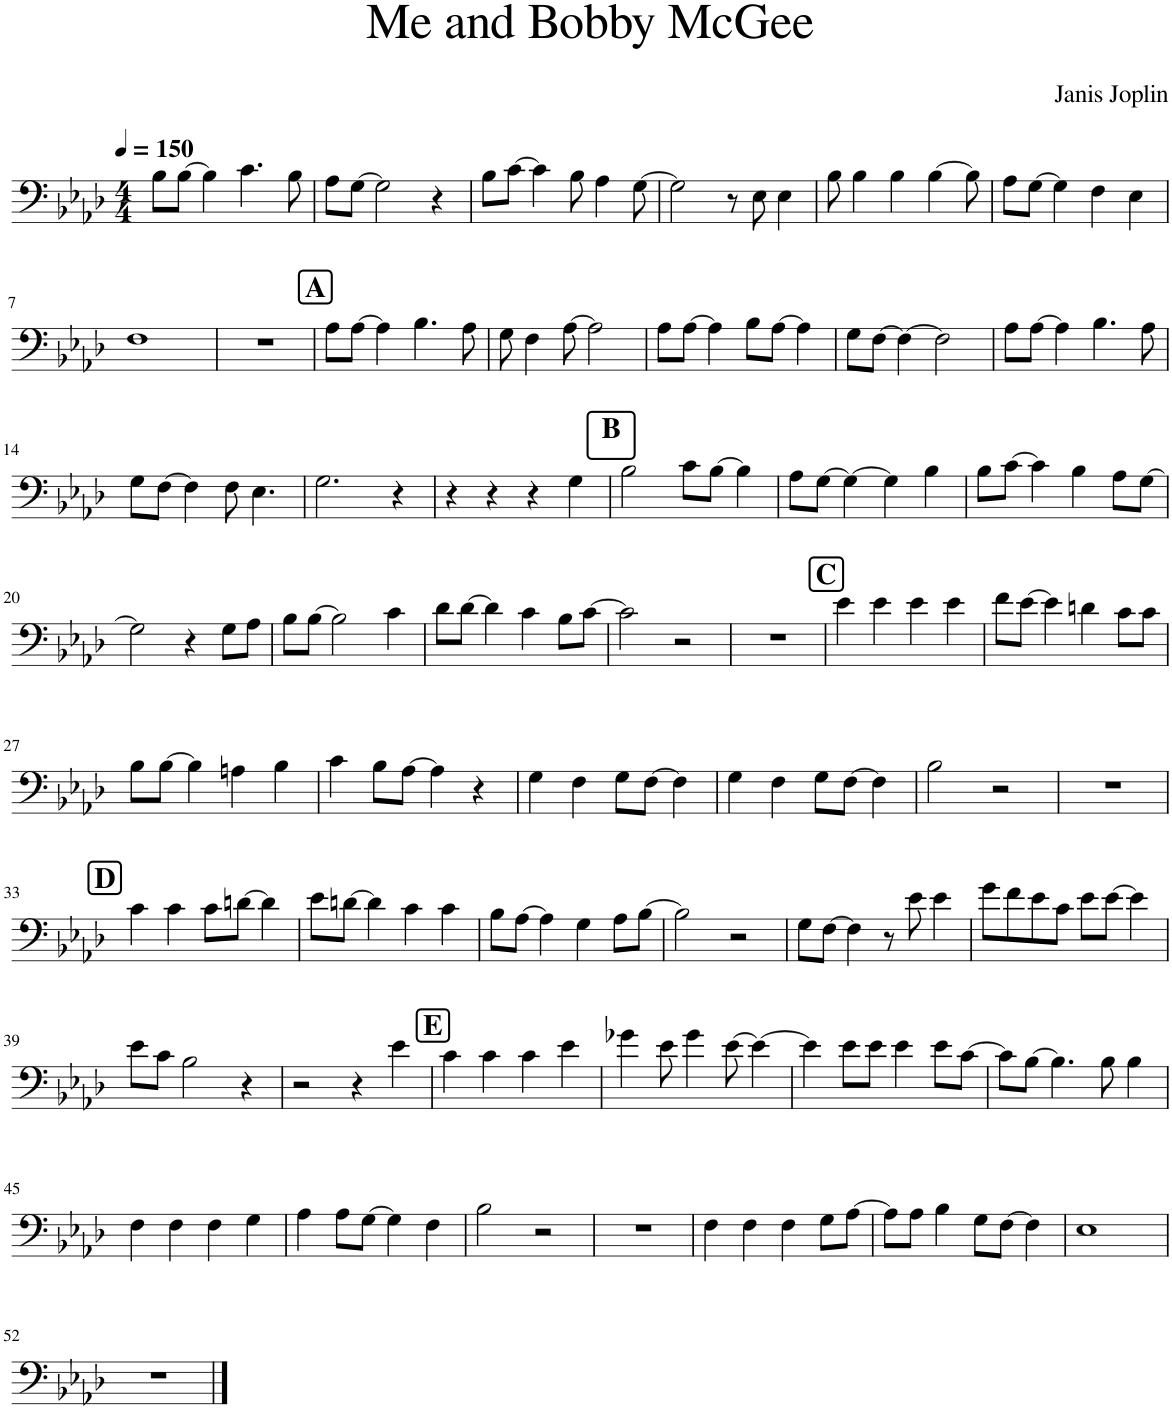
**kern
*part1
*staff1
*I"Piano
*I'Pno.
*clefF4
*k[b-e-a-d-]
*M4/4
*MM150
=1
8B-\L
[8B-\J
4B-\]
4.c\
8B-\
=2
8A-\L
[8G\J
2G\]
4r
=3
8B-\L
[8c\J
4c\]
8B-\
4A-\
[8G\
=4
2G\]
8r
8E-\
4E-\
=5
8B-\
4B-\
4B-\
[4B-\
8B-\]
=6
8A-\L
[8G\J
4G\]
4F\
4E-\
!!LO:LB:g=z
=7
1F
=8
1r
!!LO:REH:place=s1:a:B:cj:fs=14:t=A
=9
8A-\L
[8A-\J
4A-\]
4.B-\
8A-\
=10
8G\
4F\
[8A-\
2A-\]
=11
8A-\L
[8A-\J
4A-\]
8B-\L
[8A-\J
4A-\]
=12
8G\L
[8F\J
4F\_
2F\]
=13
8A-\L
[8A-\J
4A-\]
4.B-\
8A-\
!!LO:LB:g=z
=14
8G\L
[8F\J
4F\]
8F\
4.E-\
=15
2.G\
4r
=16
4r
4r
4r
4G\
!!LO:REH:place=s1:a:t=
!!LO:REH:place=s1:a:B:cj:fs=14:t=B
=17
2B-\
8c\L
[8B-\J
4B-\]
=18
8A-\L
[8G\J
4G\_
4G\]
4B-\
=19
8B-\L
[8c\J
4c\]
4B-\
8A-\L
[8G\J
!!LO:LB:g=z
=20
2G\]
4r
8G\L
8A-\J
=21
8B-\L
[8B-\J
2B-\]
4c\
=22
8d-\L
[8d-\J
4d-\]
4c\
8B-\L
[8c\J
=23
2c\]
2r
=24
1r
!!LO:REH:place=s1:a:B:cj:fs=14:t=C
=25
4e-\
4e-\
4e-\
4e-\
=26
8f\L
[8e-\J
4e-\]
4dn\
8c\L
8c\J
!!LO:LB:g=z
=27
8B-\L
[8B-\J
4B-\]
4An\
4B-\
=28
4c\
8B-\L
[8A-\J
4A-\]
4r
=29
4G\
4F\
8G\L
[8F\J
4F\]
=30
4G\
4F\
8G\L
[8F\J
4F\]
=31
2B-\
2r
=32
1r
!!LO:LB:g=z
!!LO:REH:place=s1:a:B:cj:fs=14:t=D
=33
4c\
4c\
8c\L
[8dn\J
4d\]
=34
8e-\L
[8dn\J
4d\]
4c\
4c\
=35
8B-\L
[8A-\J
4A-\]
4G\
8A-\L
[8B-\J
=36
2B-\]
2r
=37
8G\L
[8F\J
4F\]
8r
8e-\
4e-\
=38
8g\L
8f\
8e-\
8c\J
8e-\L
[8e-\J
4e-\]
!!LO:LB:g=z
=39
8e-\L
8c\J
2B-\
4r
=40
2r
4r
4e-\
!!LO:REH:place=s1:a:B:cj:fs=14:t=E
=41
4c\
4c\
4c\
4e-\
=42
4g-X\
8e-\
4g-\
[8e-\
4e-\_
=43
4e-\]
8e-\L
8e-\J
4e-\
8e-\L
[8c\J
=44
8c\L]
[8B-\J
4.B-\]
8B-\
4B-\
!!LO:LB:g=z
=45
4F\
4F\
4F\
4G\
=46
4A-\
8A-\L
[8G\J
4G\]
4F\
=47
2B-\
2r
=48
1r
=49
4F\
4F\
4F\
8G\L
[8A-\J
=50
8A-\L]
8A-\J
4B-\
8G\L
[8F\J
4F\]
=51
1E-
!!LO:LB:g=z
=52
1r
==
*-
